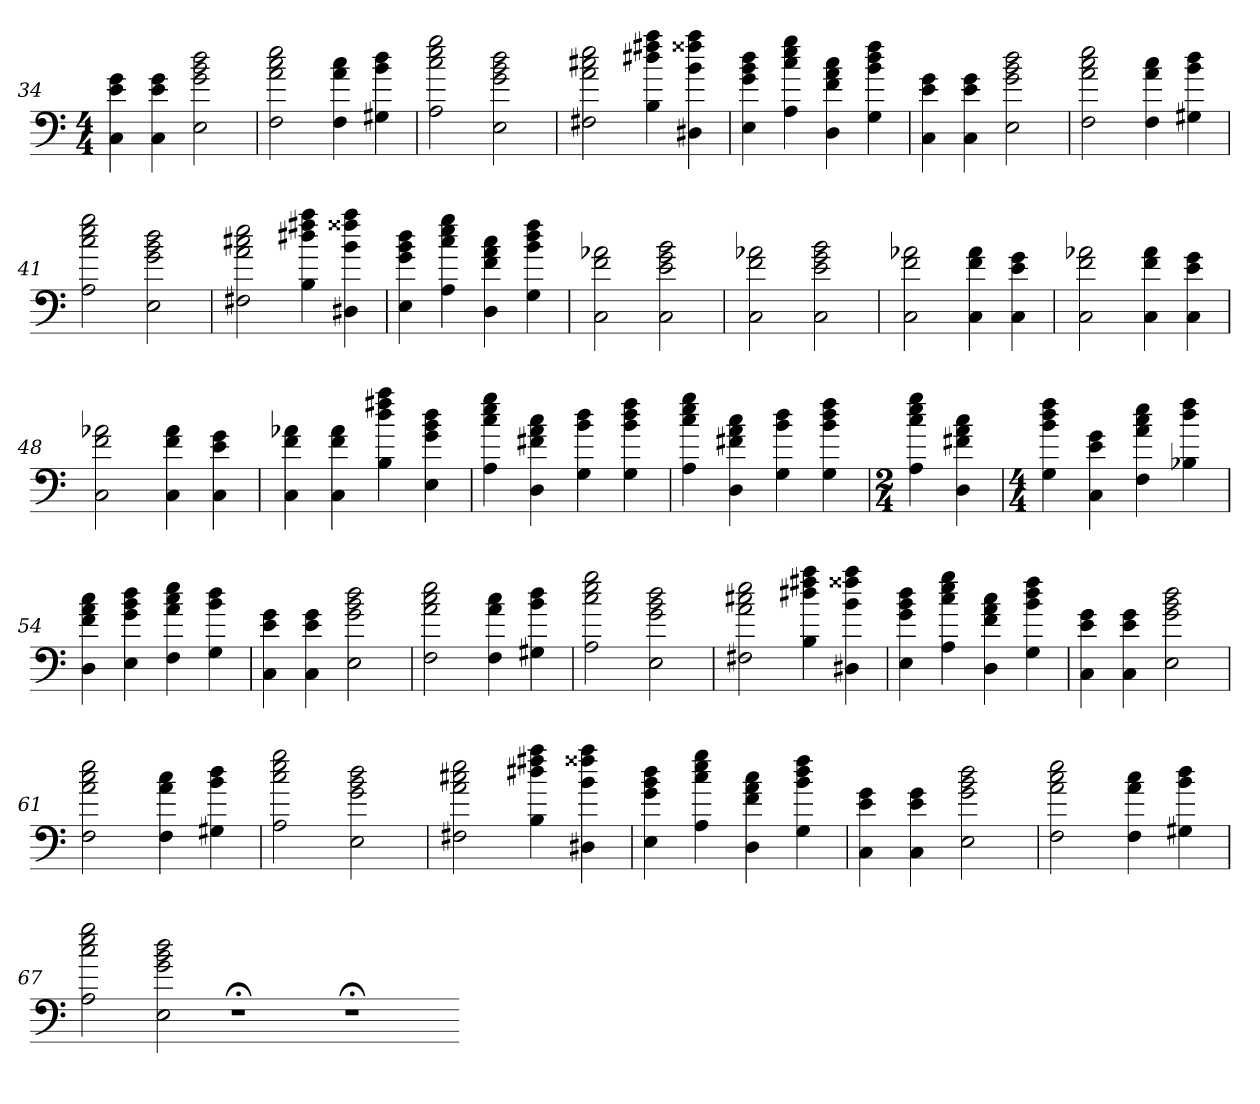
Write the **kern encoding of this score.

**kern
*part1
*staff1
*M4/4
=34
4C 4e 4g
4C 4e 4g
2E 2g 2b 2dd
=35
2F 2a 2cc 2ee
4F 4a 4cc
4G#X 4b 4dd
=36
2A 2cc 2ee 2gg
2E 2g 2b 2dd
=37
2F#X 2a 2cc#X 2ee
4B 4dd#X 4ff#X 4aa
4D#X 4b 4ff##X 4aa
=38
4E 4g 4b 4dd
4A 4cc 4ee 4gg
4D 4f 4a 4cc
4G 4b 4dd 4ff
=39
4C 4e 4g
4C 4e 4g
2E 2g 2b 2dd
=40
2F 2a 2cc 2ee
4F 4a 4cc
4G#X 4b 4dd
=41
2A 2cc 2ee 2gg
2E 2g 2b 2dd
=42
2F#X 2a 2cc#X 2ee
4B 4dd#X 4ff#X 4aa
4D#X 4b 4ff##X 4aa
=43
4E 4g 4b 4dd
4A 4cc 4ee 4gg
4D 4f 4a 4cc
4G 4b 4dd 4ff
=44
2C 2f 2a-X
2C 2e 2g 2b
=45
2C 2f 2a-X
2C 2e 2g 2b
=46
2C 2f 2a-X
4C 4f 4a-
4C 4e 4g
=47
2C 2f 2a-X
4C 4f 4a-
4C 4e 4g
=48
2C 2f 2a-X
4C 4f 4a-
4C 4e 4g
=49
4C 4f 4a-X
4C 4f 4a-
4B 4dd 4ff#X 4aa
4E 4g 4b 4dd
=50
4A 4cc 4ee 4gg
4D 4f#X 4a 4cc
4G 4b 4dd
4G 4b 4dd 4ff
=51
4A 4cc 4ee 4gg
4D 4f#X 4a 4cc
4G 4b 4dd
4G 4b 4dd 4ff
=52
*M2/4
4A 4cc 4ee 4gg
4D 4f#X 4a 4cc
=53
*M4/4
4G 4b 4dd 4ff
4C 4e 4g
4F 4a 4cc 4ee
4B-X 4dd 4ff
=54
4D 4f 4a 4cc
4E 4g 4b 4dd
4F 4a 4cc 4ee
4G 4b 4dd
=55
4C 4e 4g
4C 4e 4g
2E 2g 2b 2dd
=56
2F 2a 2cc 2ee
4F 4a 4cc
4G#X 4b 4dd
=57
2A 2cc 2ee 2gg
2E 2g 2b 2dd
=58
2F#X 2a 2cc#X 2ee
4B 4dd#X 4ff#X 4aa
4D#X 4b 4ff##X 4aa
=59
4E 4g 4b 4dd
4A 4cc 4ee 4gg
4D 4f 4a 4cc
4G 4b 4dd 4ff
=60
4C 4e 4g
4C 4e 4g
2E 2g 2b 2dd
=61
2F 2a 2cc 2ee
4F 4a 4cc
4G#X 4b 4dd
=62
2A 2cc 2ee 2gg
2E 2g 2b 2dd
=63
2F#X 2a 2cc#X 2ee
4B 4dd#X 4ff#X 4aa
4D#X 4b 4ff##X 4aa
=64
4E 4g 4b 4dd
4A 4cc 4ee 4gg
4D 4f 4a 4cc
4G 4b 4dd 4ff
=65
4C 4e 4g
4C 4e 4g
2E 2g 2b 2dd
=66
2F 2a 2cc 2ee
4F 4a 4cc
4G#X 4b 4dd
=67
2A 2cc 2ee 2gg
2E 2g 2b 2dd
1r;<
1r;<
=-
*-
